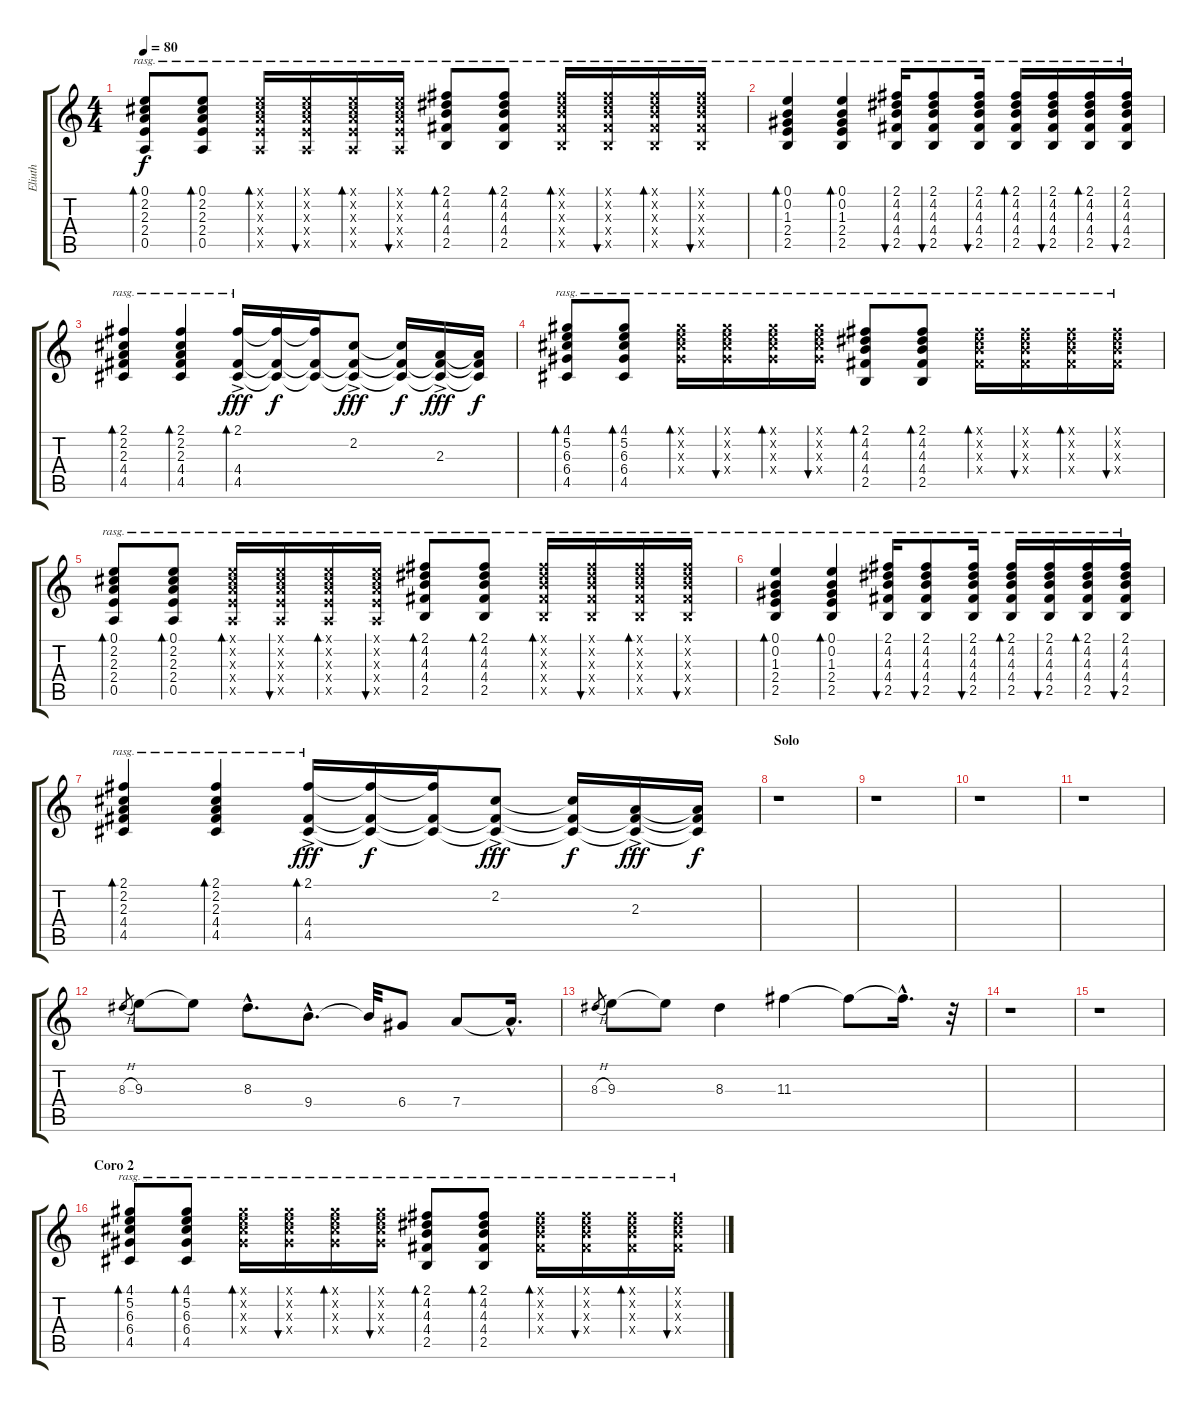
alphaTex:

\track ("Eliuth" "Eliuth") {instrument electricguitarclean}
\staff {score tabs}
\tuning (E4 B3 G3 D3 A2 E2) {hide}
\ts (4 4)
\tempo 80
\clef g2
\ks c
(0.1 2.2 2.3 2.4 0.5).8{bd 30 rasg ii dy f volume 11} (0.1 2.2 2.3 2.4 0.5).8{bd 30 rasg ii} (0.1{x} 2.2{x} 2.3{x} 2.4{x} 0.5{x}).16{bd 30 rasg ii volume 7} (0.1{x} 2.2{x} 2.3{x} 2.4{x} 0.5{x}).16{bu 30 rasg ii} (0.1{x} 2.2{x} 2.3{x} 2.4{x} 0.5{x}).16{bd 30 rasg ii} (0.1{x} 2.2{x} 2.3{x} 2.4{x} 0.5{x}).16{bu 30 rasg ii} (2.1 4.2 4.3 4.4 2.5).8{bd 30 rasg ii volume 11} (2.1 4.2 4.3 4.4 2.5).8{bd 30 rasg ii} (2.1{x} 4.2{x} 4.3{x} 4.4{x} 2.5{x}).16{bd 30 rasg ii volume 7} (2.1{x} 4.2{x} 4.3{x} 4.4{x} 2.5{x}).16{bu 30 rasg ii} (2.1{x} 4.2{x} 4.3{x} 4.4{x} 2.5{x}).16{bd 30 rasg ii} (2.1{x} 4.2{x} 4.3{x} 4.4{x} 2.5{x}).16{bu 30 rasg ii} |
(0.1 0.2 1.3 2.4 2.5).4{bd 30 rasg ii volume 11} (0.1 0.2 1.3 2.4 2.5).4{bd 30 rasg ii} (2.1 4.2 4.3 4.4 2.5).16{bu 30 rasg ii} (2.1 4.2 4.3 4.4 2.5).8{bu 30 rasg ii} (2.1 4.2 4.3 4.4 2.5).16{bu 30 rasg ii} (2.1 4.2 4.3 4.4 2.5).16{bd 30 rasg ii} (2.1 4.2 4.3 4.4 2.5).16{bu 30 rasg ii} (2.1 4.2 4.3 4.4 2.5).16{bd 30 rasg ii} (2.1 4.2 4.3 4.4 2.5).16{bu 30 rasg ii} |
(2.1 2.2 2.3 4.4 4.5).4{bd 30 rasg ii} (2.1 2.2 2.3 4.4 4.5).4{bd 30 rasg ii} (2.1{ac} 4.4 4.5).16{bd 30 rasg ii dy fff} (2.1{t} 4.4{t} 4.5{t}).16{dy f} (2.1{t} 4.4{t} 4.5{t}).16 (2.2{ac} 4.4{t} 4.5{t}).8{dy fff} (2.2{t} 4.4{t} 4.5{t}).16{dy f} (2.3{ac} 4.4{t} 4.5{t}).16{dy fff} (2.3{t} 4.4{t} 4.5{t}).16{dy f} |
(4.1 5.2 6.3 6.4 4.5).8{bd 30 rasg ii volume 11} (4.1 5.2 6.3 6.4 4.5).8{bd 30 rasg ii} (4.1{x} 5.2{x} 6.3{x} 6.4{x}).16{bd 30 rasg ii volume 7} (4.1{x} 5.2{x} 6.3{x} 6.4{x}).16{bu 30 rasg ii} (4.1{x} 5.2{x} 6.3{x} 6.4{x}).16{bd 30 rasg ii} (4.1{x} 5.2{x} 6.3{x} 6.4{x}).16{bu 30 rasg ii} (2.1 4.2 4.3 4.4 2.5).8{bd 30 rasg ii volume 11} (2.1 4.2 4.3 4.4 2.5).8{bd 30 rasg ii} (2.1{x} 4.2{x} 4.3{x} 4.4{x}).16{bd 30 rasg ii volume 7} (2.1{x} 4.2{x} 4.3{x} 4.4{x}).16{bu 30 rasg ii} (2.1{x} 4.2{x} 4.3{x} 4.4{x}).16{bd 30 rasg ii} (2.1{x} 4.2{x} 4.3{x} 4.4{x}).16{bu 30 rasg ii} |
(0.1 2.2 2.3 2.4 0.5).8{bd 30 rasg ii volume 11} (0.1 2.2 2.3 2.4 0.5).8{bd 30 rasg ii} (0.1{x} 2.2{x} 2.3{x} 2.4{x} 0.5{x}).16{bd 30 rasg ii volume 7} (0.1{x} 2.2{x} 2.3{x} 2.4{x} 0.5{x}).16{bu 30 rasg ii} (0.1{x} 2.2{x} 2.3{x} 2.4{x} 0.5{x}).16{bd 30 rasg ii} (0.1{x} 2.2{x} 2.3{x} 2.4{x} 0.5{x}).16{bu 30 rasg ii} (2.1 4.2 4.3 4.4 2.5).8{bd 30 rasg ii volume 11} (2.1 4.2 4.3 4.4 2.5).8{bd 30 rasg ii} (2.1{x} 4.2{x} 4.3{x} 4.4{x} 2.5{x}).16{bd 30 rasg ii volume 7} (2.1{x} 4.2{x} 4.3{x} 4.4{x} 2.5{x}).16{bu 30 rasg ii} (2.1{x} 4.2{x} 4.3{x} 4.4{x} 2.5{x}).16{bd 30 rasg ii} (2.1{x} 4.2{x} 4.3{x} 4.4{x} 2.5{x}).16{bu 30 rasg ii} |
(0.1 0.2 1.3 2.4 2.5).4{bd 30 rasg ii volume 11} (0.1 0.2 1.3 2.4 2.5).4{bd 30 rasg ii} (2.1 4.2 4.3 4.4 2.5).16{bu 30 rasg ii} (2.1 4.2 4.3 4.4 2.5).8{bu 30 rasg ii} (2.1 4.2 4.3 4.4 2.5).16{bu 30 rasg ii} (2.1 4.2 4.3 4.4 2.5).16{bd 30 rasg ii} (2.1 4.2 4.3 4.4 2.5).16{bu 30 rasg ii} (2.1 4.2 4.3 4.4 2.5).16{bd 30 rasg ii} (2.1 4.2 4.3 4.4 2.5).16{bu 30 rasg ii} |
(2.1 2.2 2.3 4.4 4.5).4{bd 30 rasg ii} (2.1 2.2 2.3 4.4 4.5).4{bd 30 rasg ii} (2.1{ac} 4.4 4.5).16{bd 30 rasg ii dy fff} (2.1{t} 4.4{t} 4.5{t}).16{dy f} (2.1{t} 4.4{t} 4.5{t}).16 (2.2{ac} 4.4{t} 4.5{t}).8{dy fff} (2.2{t} 4.4{t} 4.5{t}).16{dy f} (2.3{ac} 4.4{t} 4.5{t}).16{dy fff} (2.3{t} 4.4{t} 4.5{t}).16{dy f} |
\section ("" "Solo")
r.1 |
r.1 |
r.1 |
r.1{volume 6 instrument distortionguitar} |
8.3{h}.8{gr} 9.3.8 9.3{t}.8 8.3{hac}.8{d} 9.4{hac}.8{d} 9.4{t}.32 6.4.8 7.4.8 7.4{hac t}.16{d} |
8.3{h}.8{gr} 9.3.8 9.3{t}.8 8.3.4 11.3.4 11.3{t}.8 11.3{hac t}.16{d} r.32{instrument electricguitarclean} |
r.1 |
r.1 |
\section ("" "Coro 2")
(4.1 5.2 6.3 6.4 4.5).8{bd 30 rasg ii volume 11} (4.1 5.2 6.3 6.4 4.5).8{bd 30 rasg ii} (4.1{x} 5.2{x} 6.3{x} 6.4{x}).16{bd 30 rasg ii volume 7} (4.1{x} 5.2{x} 6.3{x} 6.4{x}).16{bu 30 rasg ii} (4.1{x} 5.2{x} 6.3{x} 6.4{x}).16{bd 30 rasg ii} (4.1{x} 5.2{x} 6.3{x} 6.4{x}).16{bu 30 rasg ii} (2.1 4.2 4.3 4.4 2.5).8{bd 30 rasg ii volume 11} (2.1 4.2 4.3 4.4 2.5).8{bd 30 rasg ii} (2.1{x} 4.2{x} 4.3{x} 4.4{x}).16{bd 30 rasg ii volume 7} (2.1{x} 4.2{x} 4.3{x} 4.4{x}).16{bu 30 rasg ii} (2.1{x} 4.2{x} 4.3{x} 4.4{x}).16{bd 30 rasg ii} (2.1{x} 4.2{x} 4.3{x} 4.4{x}).16{bu 30 rasg ii}
